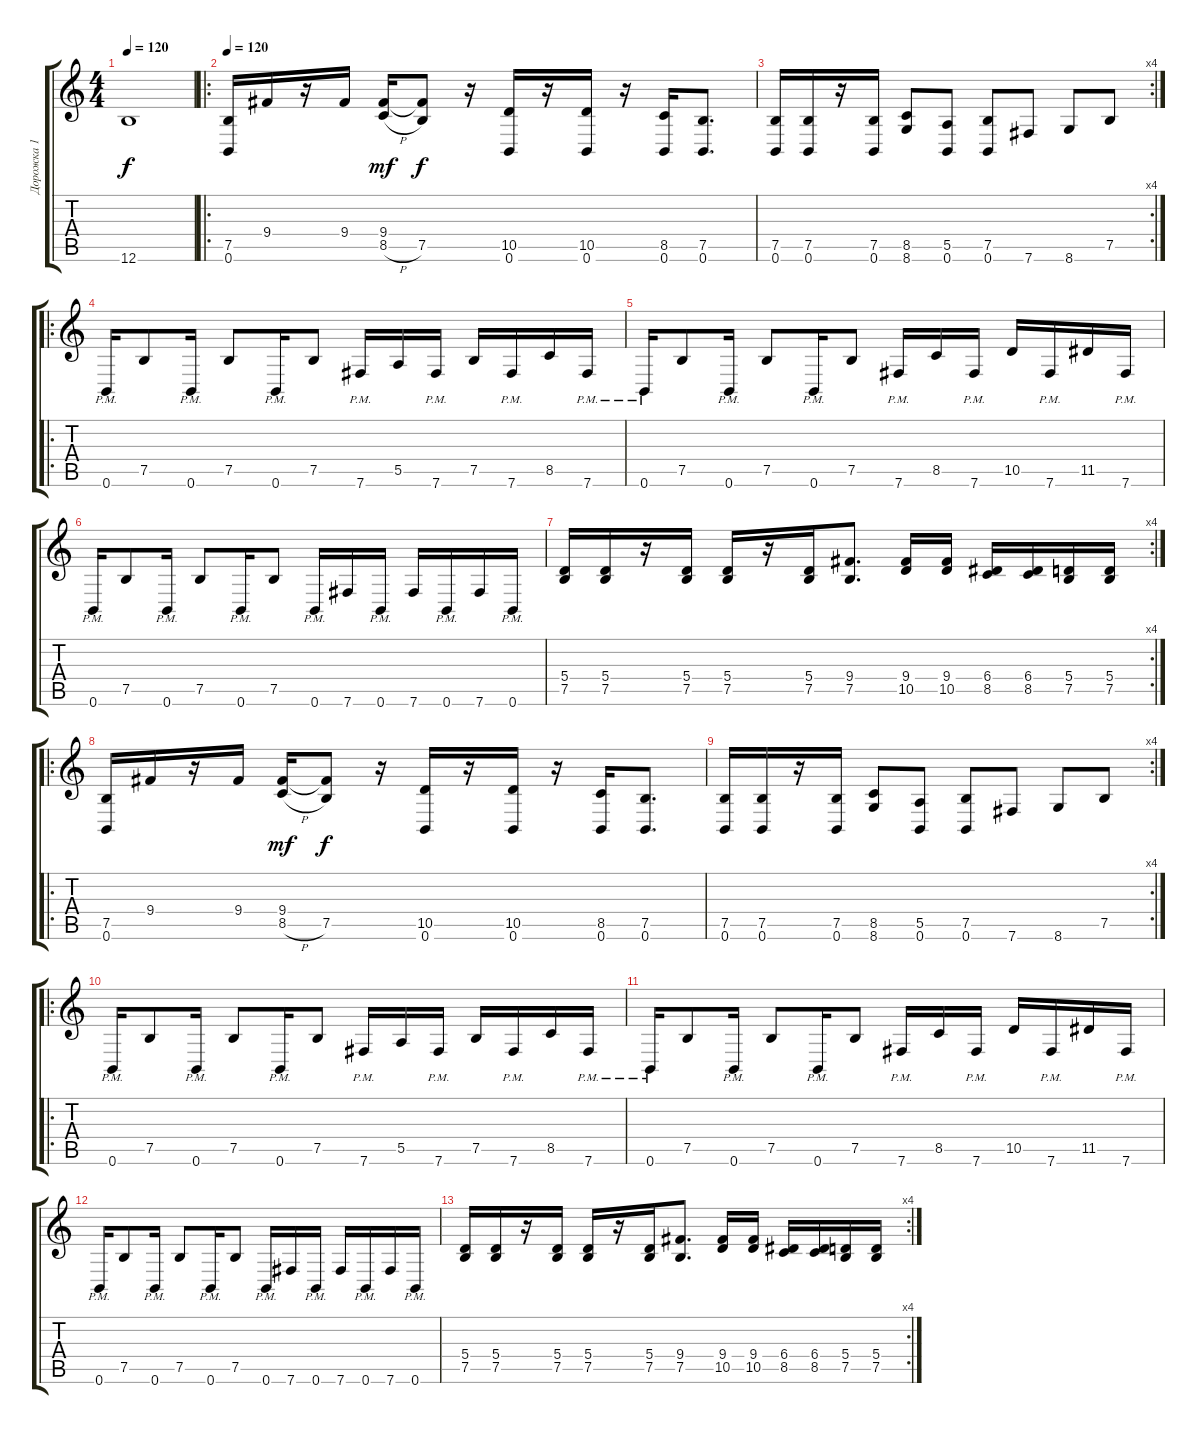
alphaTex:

\track ("Дорожка 1" "Дорожка 1") {instrument distortionguitar}
\staff {score tabs}
\tuning (B3 Gb3 D3 A2 E2 B1) {hide}
\ts (4 4)
\tempo 120
\clef g2
\ks c
12.6.1{dy f} |
\ro
\tempo 120
(7.5 0.6).16 9.4.16 r.16 9.4.16 (9.4 8.5{h}).16{dy mf} (9.4{t} 7.5).8{dy f} r.16 (10.5 0.6).16 r.16 (10.5 0.6).16 r.16 (8.5 0.6).16 (7.5 0.6).8{d} |
\rc 4
(7.5 0.6).16 (7.5 0.6).16 r.16 (7.5 0.6).16 (8.5 8.6).8 (5.5 0.6).8 (7.5 0.6).8 7.6.8 8.6.8 7.5.8 |
\ro
0.6{pm}.16 7.5.8 0.6{pm}.16 7.5.8 0.6{pm}.16 7.5.8 7.6{pm}.16 5.5.16 7.6{pm}.16 7.5.16 7.6{pm}.16 8.5.16 7.6{pm}.16 |
0.6{pm}.16 7.5.8 0.6{pm}.16 7.5.8 0.6{pm}.16 7.5.8 7.6{pm}.16 8.5.16 7.6{pm}.16 10.5.16 7.6{pm}.16 11.5.16 7.6{pm}.16 |
0.6{pm}.16 7.5.8 0.6{pm}.16 7.5.8 0.6{pm}.16 7.5.8 0.6{pm}.16 7.6.16 0.6{pm}.16 7.6.16 0.6{pm}.16 7.6.16 0.6{pm}.16 |
\rc 4
(5.4 7.5).16 (5.4 7.5).16 r.16 (5.4 7.5).16 (5.4 7.5).16 r.16 (5.4 7.5).16 (9.4 7.5).8{d} (9.4 10.5).16 (9.4 10.5).16 (6.4 8.5).16 (6.4 8.5).16 (5.4 7.5).16 (5.4 7.5).16 |
\ro
(7.5 0.6).16 9.4.16 r.16 9.4.16 (9.4 8.5{h}).16{dy mf} (9.4{t} 7.5).8{dy f} r.16 (10.5 0.6).16 r.16 (10.5 0.6).16 r.16 (8.5 0.6).16 (7.5 0.6).8{d} |
\rc 4
(7.5 0.6).16 (7.5 0.6).16 r.16 (7.5 0.6).16 (8.5 8.6).8 (5.5 0.6).8 (7.5 0.6).8 7.6.8 8.6.8 7.5.8 |
\ro
0.6{pm}.16 7.5.8 0.6{pm}.16 7.5.8 0.6{pm}.16 7.5.8 7.6{pm}.16 5.5.16 7.6{pm}.16 7.5.16 7.6{pm}.16 8.5.16 7.6{pm}.16 |
0.6{pm}.16 7.5.8 0.6{pm}.16 7.5.8 0.6{pm}.16 7.5.8 7.6{pm}.16 8.5.16 7.6{pm}.16 10.5.16 7.6{pm}.16 11.5.16 7.6{pm}.16 |
0.6{pm}.16 7.5.8 0.6{pm}.16 7.5.8 0.6{pm}.16 7.5.8 0.6{pm}.16 7.6.16 0.6{pm}.16 7.6.16 0.6{pm}.16 7.6.16 0.6{pm}.16 |
\rc 4
(5.4 7.5).16 (5.4 7.5).16 r.16 (5.4 7.5).16 (5.4 7.5).16 r.16 (5.4 7.5).16 (9.4 7.5).8{d} (9.4 10.5).16 (9.4 10.5).16 (6.4 8.5).16 (6.4 8.5).16 (5.4 7.5).16 (5.4 7.5).16
